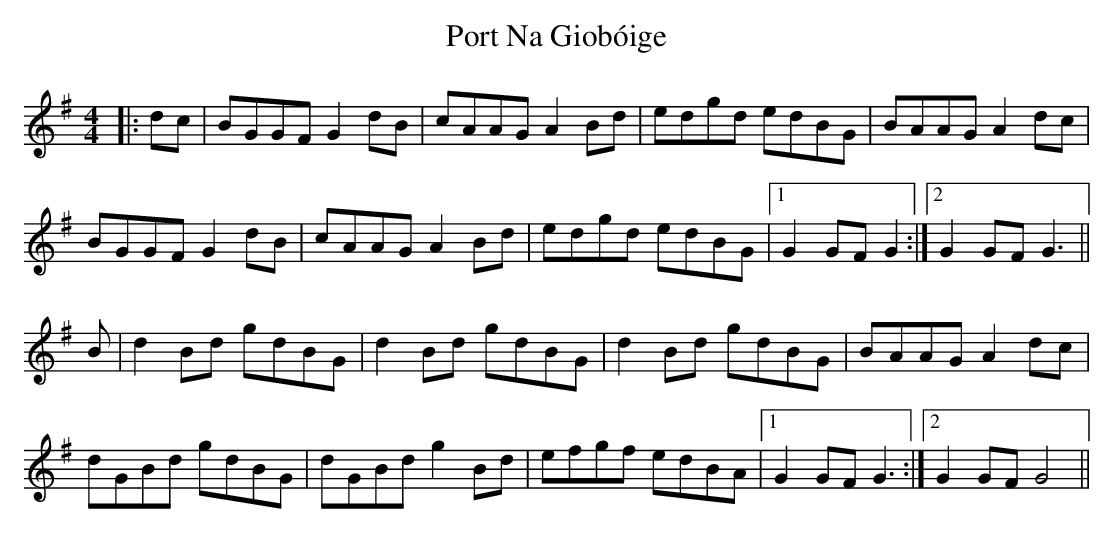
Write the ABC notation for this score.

X:1
T: Port Na Giobóige
M: 4/4
L: 1/8
K: Gmaj
|:dc|BGGF G2dB|cAAG A2Bd|edgd edBG|BAAG A2dc|
BGGF G2dB|cAAG A2Bd|edgd edBG|1 G2 GF G2:|2 G2 GF G3||
B|d2Bd gdBG|d2Bd gdBG|d2Bd gdBG|BAAG A2dc|
dGBd gdBG|dGBd g2Bd|efgf edBA|1 G2 GF G3:|2 G2 GF G4||
